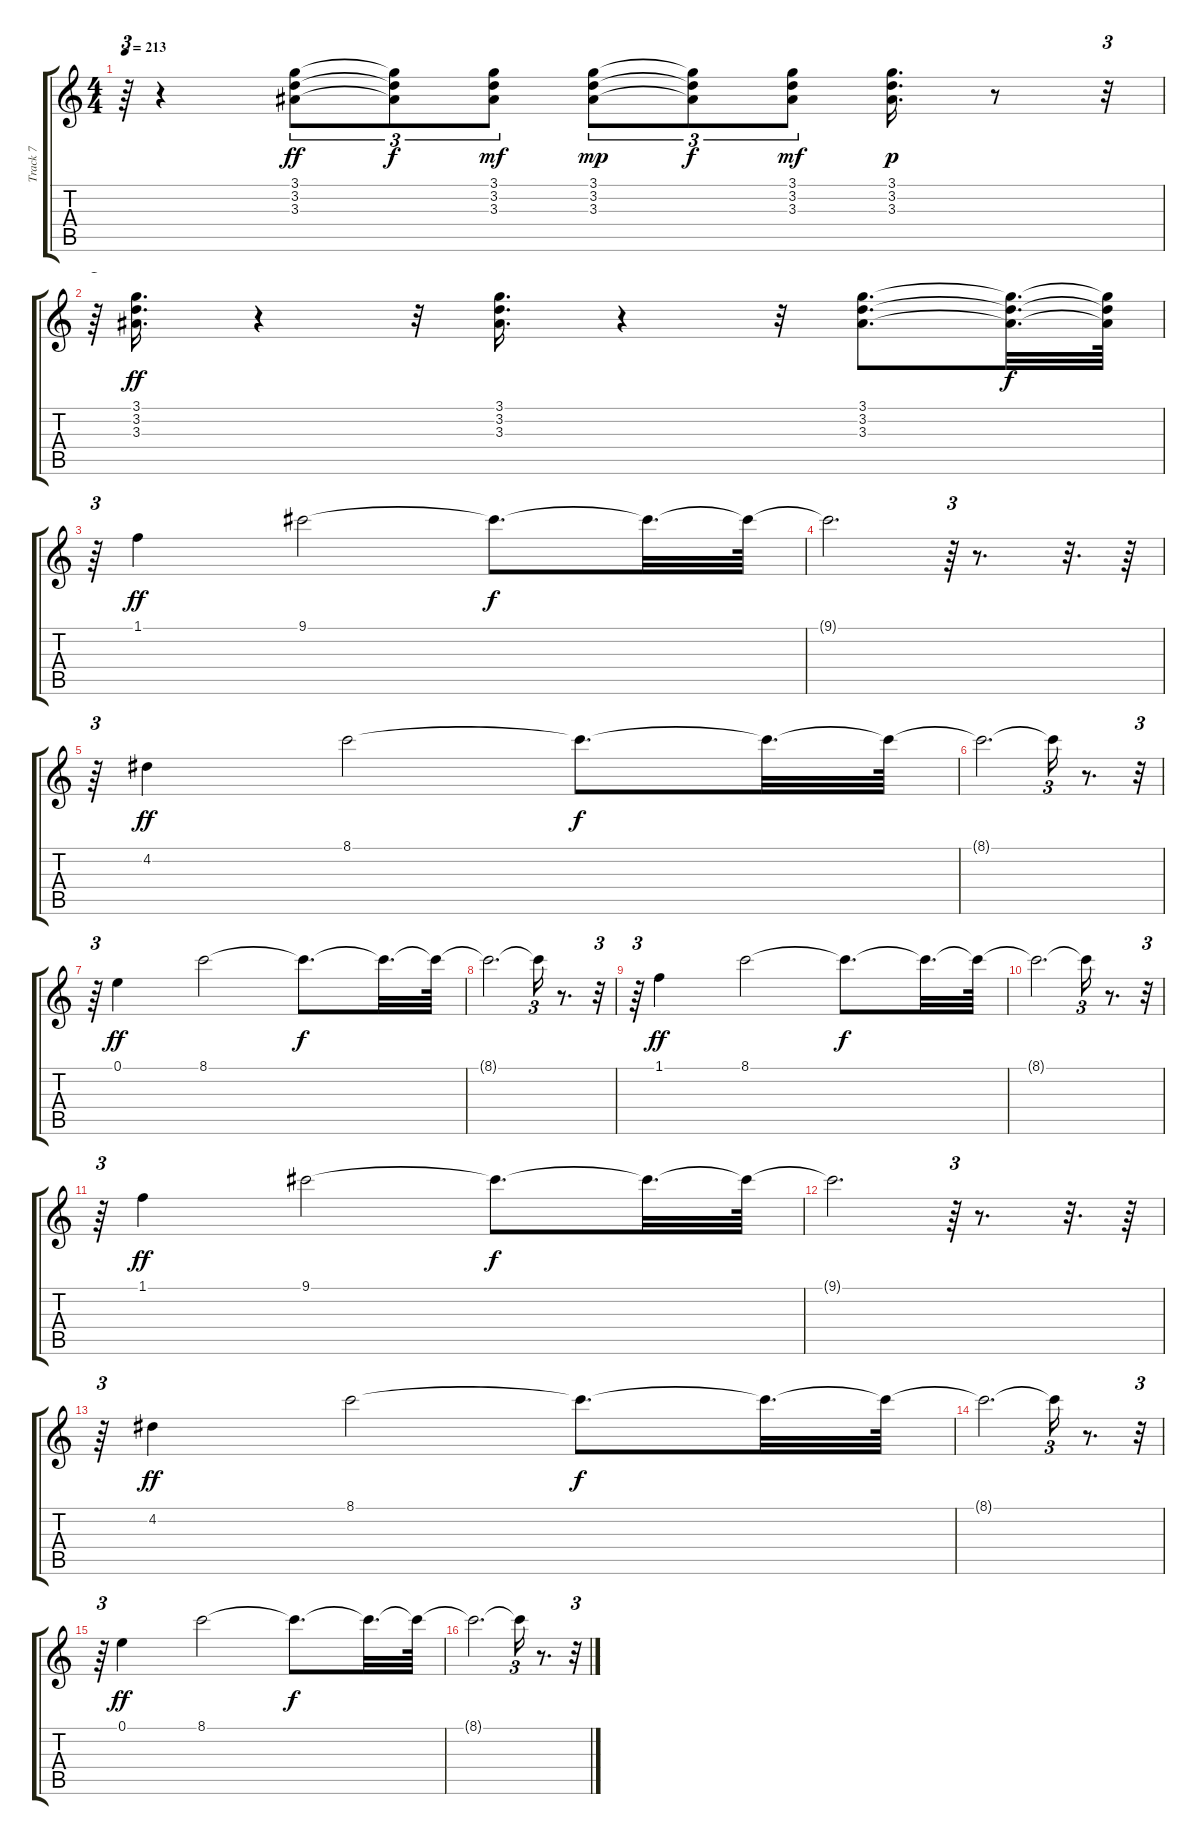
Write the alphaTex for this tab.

\track ("Track 7" "Track 7") {instrument electricguitarjazz}
\staff {score tabs}
\tuning (E4 B3 G3 D3 A2 E2) {hide}
\ts (4 4)
\tempo 213
\clef g2
\ks c
r.64{tu (3 2) dy f} r.4 (3.1 3.2 3.3).8{tu (3 2) dy ff} (3.1{t} 3.2{t} 3.3{t}).8{tu (3 2) dy f} (3.1 3.2 3.3).8{tu (3 2) dy mf} (3.1 3.2 3.3).8{tu (3 2) dy mp} (3.1{t} 3.2{t} 3.3{t}).8{tu (3 2) dy f} (3.1 3.2 3.3).8{tu (3 2) dy mf} (3.1 3.2 3.3).16{d dy p} r.8 r.32{tu (3 2)} |
r.64{tu (3 2)} (3.1 3.2 3.3).16{d dy ff} r.4 r.32 (3.1 3.2 3.3).16{d} r.4 r.32 (3.1 3.2 3.3).8{d} (3.1{t} 3.2{t} 3.3{t}).32{d dy f} (3.1{t} 3.2{t} 3.3{t}).64 |
r.64{tu (3 2)} 1.1.4{dy ff} 9.1.2 9.1{t}.8{d dy f} 9.1{t}.32{d} 9.1{t}.64 |
9.1{t}.2{d} r.64{tu (3 2)} r.8{d} r.32{d} r.64 |
r.64{tu (3 2)} 4.2.4{dy ff} 8.1.2 8.1{t}.8{d dy f} 8.1{t}.32{d} 8.1{t}.64 |
8.1{t}.2{d} 8.1{t}.16{tu (3 2)} r.8{d} r.32{tu (3 2)} |
r.64{tu (3 2)} 0.1.4{dy ff} 8.1.2 8.1{t}.8{d dy f} 8.1{t}.32{d} 8.1{t}.64 |
8.1{t}.2{d} 8.1{t}.16{tu (3 2)} r.8{d} r.32{tu (3 2)} |
r.64{tu (3 2)} 1.1.4{dy ff} 8.1.2 8.1{t}.8{d dy f} 8.1{t}.32{d} 8.1{t}.64 |
8.1{t}.2{d} 8.1{t}.16{tu (3 2)} r.8{d} r.32{tu (3 2)} |
r.64{tu (3 2)} 1.1.4{dy ff} 9.1.2 9.1{t}.8{d dy f} 9.1{t}.32{d} 9.1{t}.64 |
9.1{t}.2{d} r.64{tu (3 2)} r.8{d} r.32{d} r.64 |
r.64{tu (3 2)} 4.2.4{dy ff} 8.1.2 8.1{t}.8{d dy f} 8.1{t}.32{d} 8.1{t}.64 |
8.1{t}.2{d} 8.1{t}.16{tu (3 2)} r.8{d} r.32{tu (3 2)} |
r.64{tu (3 2)} 0.1.4{dy ff} 8.1.2 8.1{t}.8{d dy f} 8.1{t}.32{d} 8.1{t}.64 |
8.1{t}.2{d} 8.1{t}.16{tu (3 2)} r.8{d} r.32{tu (3 2)}
